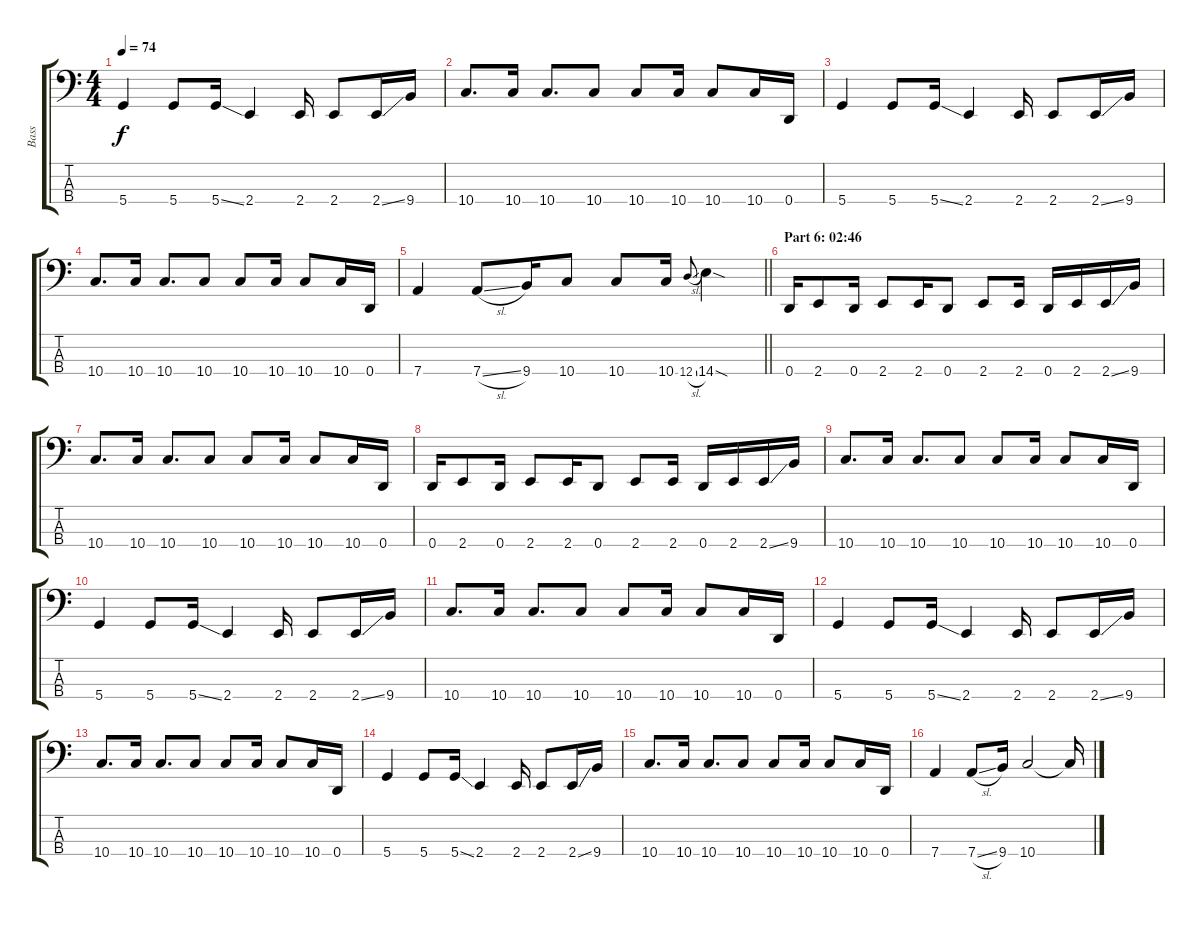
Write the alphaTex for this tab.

\track ("Bass" "Bass") {instrument electricbasspick}
\staff {score tabs}
\tuning (G2 D2 A1 D1) {hide}
\ts (4 4)
\tempo 74
\clef f4
\ks c
5.4.4{dy f} 5.4.8 5.4{ss}.16 2.4.4 2.4.16 2.4.8 2.4{ss}.16 9.4.16 |
10.4.8{d} 10.4.16 10.4.8{d} 10.4.8 10.4.8 10.4.16 10.4.8 10.4.16 0.4.16 |
5.4.4 5.4.8 5.4{ss}.16 2.4.4 2.4.16 2.4.8 2.4{ss}.16 9.4.16 |
10.4.8{d} 10.4.16 10.4.8{d} 10.4.8 10.4.8 10.4.16 10.4.8 10.4.16 0.4.16 |
\barLineRight lightlight
7.4.4 7.4{sl}.8 9.4.16 10.4.8 10.4.8 10.4.16 12.4{sl}.8{gr onbeat} 14.4{sod}.4 |
\section ("" "Part 6: 02:46")
0.4.16 2.4.8 0.4.16 2.4.8 2.4.16 0.4.8 2.4.8 2.4.16 0.4.16 2.4.16 2.4{ss}.16 9.4.16 |
10.4.8{d} 10.4.16 10.4.8{d} 10.4.8 10.4.8 10.4.16 10.4.8 10.4.16 0.4.16 |
0.4.16 2.4.8 0.4.16 2.4.8 2.4.16 0.4.8 2.4.8 2.4.16 0.4.16 2.4.16 2.4{ss}.16 9.4.16 |
10.4.8{d} 10.4.16 10.4.8{d} 10.4.8 10.4.8 10.4.16 10.4.8 10.4.16 0.4.16 |
5.4.4 5.4.8 5.4{ss}.16 2.4.4 2.4.16 2.4.8 2.4{ss}.16 9.4.16 |
10.4.8{d} 10.4.16 10.4.8{d} 10.4.8 10.4.8 10.4.16 10.4.8 10.4.16 0.4.16 |
5.4.4 5.4.8 5.4{ss}.16 2.4.4 2.4.16 2.4.8 2.4{ss}.16 9.4.16 |
10.4.8{d} 10.4.16 10.4.8{d} 10.4.8 10.4.8 10.4.16 10.4.8 10.4.16 0.4.16 |
5.4.4 5.4.8 5.4{ss}.16 2.4.4 2.4.16 2.4.8 2.4{ss}.16 9.4.16 |
10.4.8{d} 10.4.16 10.4.8{d} 10.4.8 10.4.8 10.4.16 10.4.8 10.4.16 0.4.16 |
7.4.4 7.4{sl}.8 9.4.16 10.4.2 10.4{t}.16
